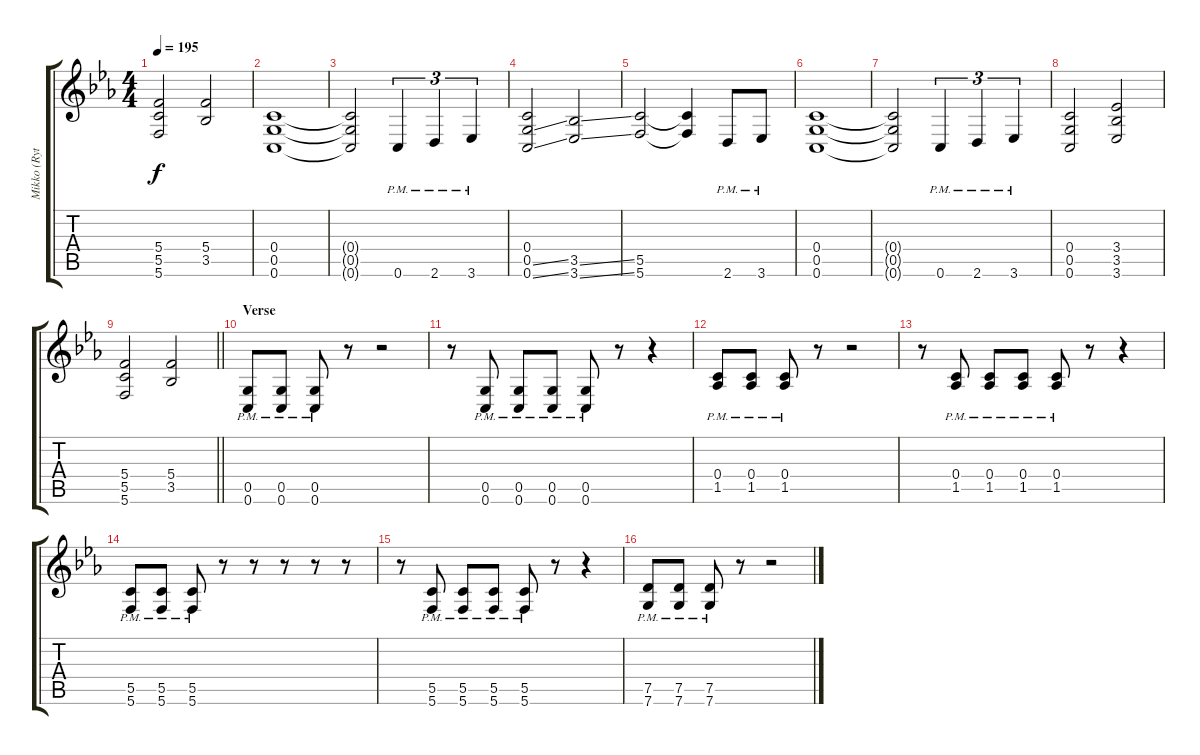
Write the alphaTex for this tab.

\track ("Mikko (Rythm)" "Mikko (Ryt") {instrument distortionguitar}
\staff {score tabs}
\tuning (D4 A3 F3 C3 G2 C2) {hide}
\ts (4 4)
\tempo 195
\clef g2
\ks cminor
(5.4 5.5 5.6).2{dy f} (5.4 3.5).2 |
(0.4 0.5 0.6).1 |
(0.4{t} 0.5{t} 0.6{t}).2 0.6{pm}.4{tu (3 2)} 2.6{pm}.4{tu (3 2)} 3.6{pm}.4{tu (3 2)} |
(0.4 0.5{ss} 0.6{ss}).2 (3.5{ss} 3.6{ss}).2 |
(5.5 5.6).2 (5.5{t} 5.6{t}).4 2.6{pm}.8 3.6{pm}.8 |
(0.4 0.5 0.6).1 |
(0.4{t} 0.5{t} 0.6{t}).2 0.6{pm}.4{tu (3 2)} 2.6{pm}.4{tu (3 2)} 3.6{pm}.4{tu (3 2)} |
(0.4 0.5 0.6).2 (3.4 3.5 3.6).2 |
\barLineRight lightlight
(5.4 5.5 5.6).2 (5.4 3.5).2 |
\section ("" "Verse")
(0.5{pm} 0.6{pm}).8 (0.5{pm} 0.6{pm}).8 (0.5{pm} 0.6{pm}).8 r.8 r.2 |
r.8 (0.5{pm} 0.6{pm}).8 (0.5{pm} 0.6{pm}).8 (0.5{pm} 0.6{pm}).8 (0.5{pm} 0.6{pm}).8 r.8 r.4 |
(0.4{pm} 1.5{pm}).8 (0.4{pm} 1.5{pm}).8 (0.4{pm} 1.5{pm}).8 r.8 r.2 |
r.8 (0.4{pm} 1.5{pm}).8 (0.4{pm} 1.5{pm}).8 (0.4{pm} 1.5{pm}).8 (0.4{pm} 1.5{pm}).8 r.8 r.4 |
(5.5{pm} 5.6{pm}).8 (5.5{pm} 5.6{pm}).8 (5.5{pm} 5.6{pm}).8 r.8 r.8 r.8 r.8 r.8 |
r.8 (5.5{pm} 5.6{pm}).8 (5.5{pm} 5.6{pm}).8 (5.5{pm} 5.6{pm}).8 (5.5{pm} 5.6{pm}).8 r.8 r.4 |
(7.5{pm} 7.6{pm}).8 (7.5{pm} 7.6{pm}).8 (7.5{pm} 7.6{pm}).8 r.8 r.2
